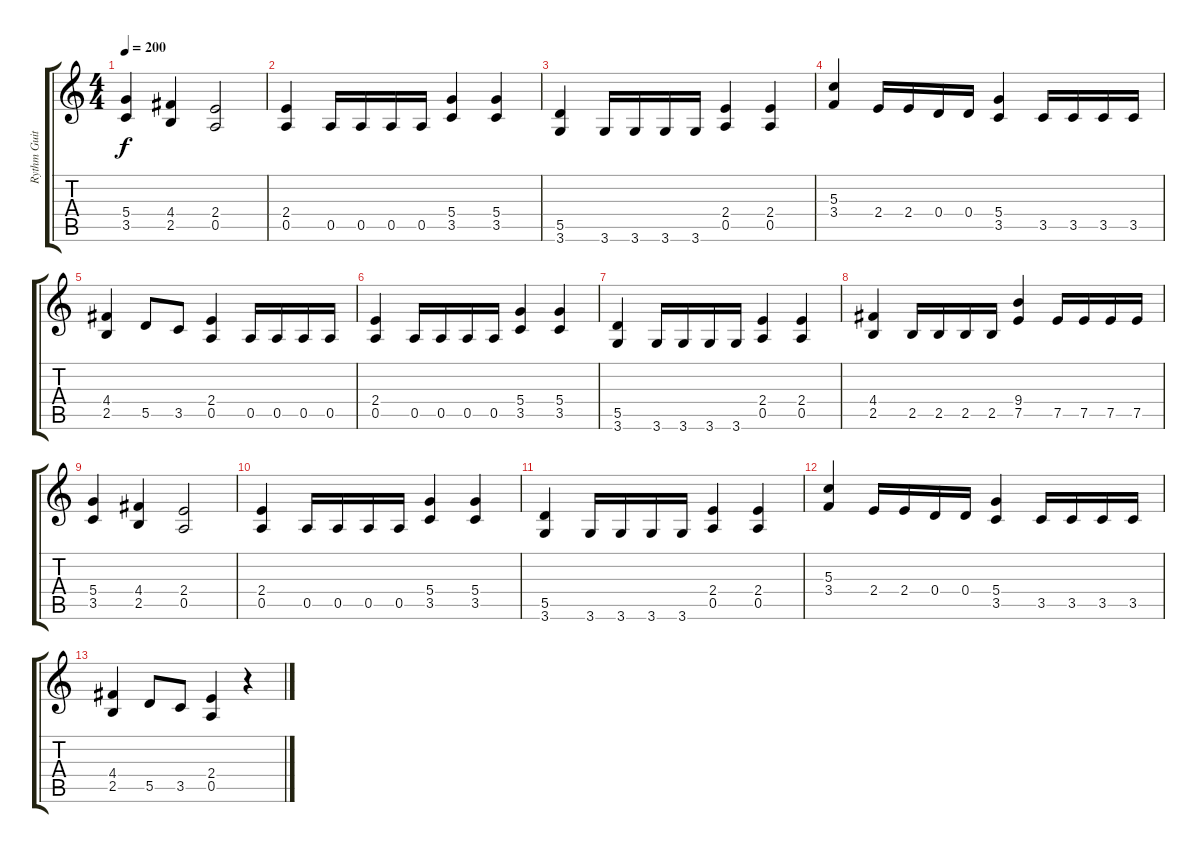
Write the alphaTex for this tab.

\track ("Rythm Guitar" "Rythm Guit") {instrument distortionguitar}
\staff {score tabs}
\tuning (E4 B3 G3 D3 A2 E2) {hide}
\ts (4 4)
\tempo 200
\clef g2
\ks c
(5.4 3.5).4{dy f} (4.4 2.5).4 (2.4 0.5).2 |
(2.4 0.5).4 0.5.16 0.5.16 0.5.16 0.5.16 (5.4 3.5).4 (5.4 3.5).4 |
(5.5 3.6).4 3.6.16 3.6.16 3.6.16 3.6.16 (2.4 0.5).4 (2.4 0.5).4 |
(5.3 3.4).4 2.4.16 2.4.16 0.4.16 0.4.16 (5.4 3.5).4 3.5.16 3.5.16 3.5.16 3.5.16 |
(4.4 2.5).4 5.5.8 3.5.8 (2.4 0.5).4 0.5.16 0.5.16 0.5.16 0.5.16 |
(2.4 0.5).4 0.5.16 0.5.16 0.5.16 0.5.16 (5.4 3.5).4 (5.4 3.5).4 |
(5.5 3.6).4 3.6.16 3.6.16 3.6.16 3.6.16 (2.4 0.5).4 (2.4 0.5).4 |
(4.4 2.5).4 2.5.16 2.5.16 2.5.16 2.5.16 (9.4 7.5).4 7.5.16 7.5.16 7.5.16 7.5.16 |
(5.4 3.5).4 (4.4 2.5).4 (2.4 0.5).2 |
(2.4 0.5).4 0.5.16 0.5.16 0.5.16 0.5.16 (5.4 3.5).4 (5.4 3.5).4 |
(5.5 3.6).4 3.6.16 3.6.16 3.6.16 3.6.16 (2.4 0.5).4 (2.4 0.5).4 |
(5.3 3.4).4 2.4.16 2.4.16 0.4.16 0.4.16 (5.4 3.5).4 3.5.16 3.5.16 3.5.16 3.5.16 |
(4.4 2.5).4 5.5.8 3.5.8 (2.4 0.5).4 r.4
